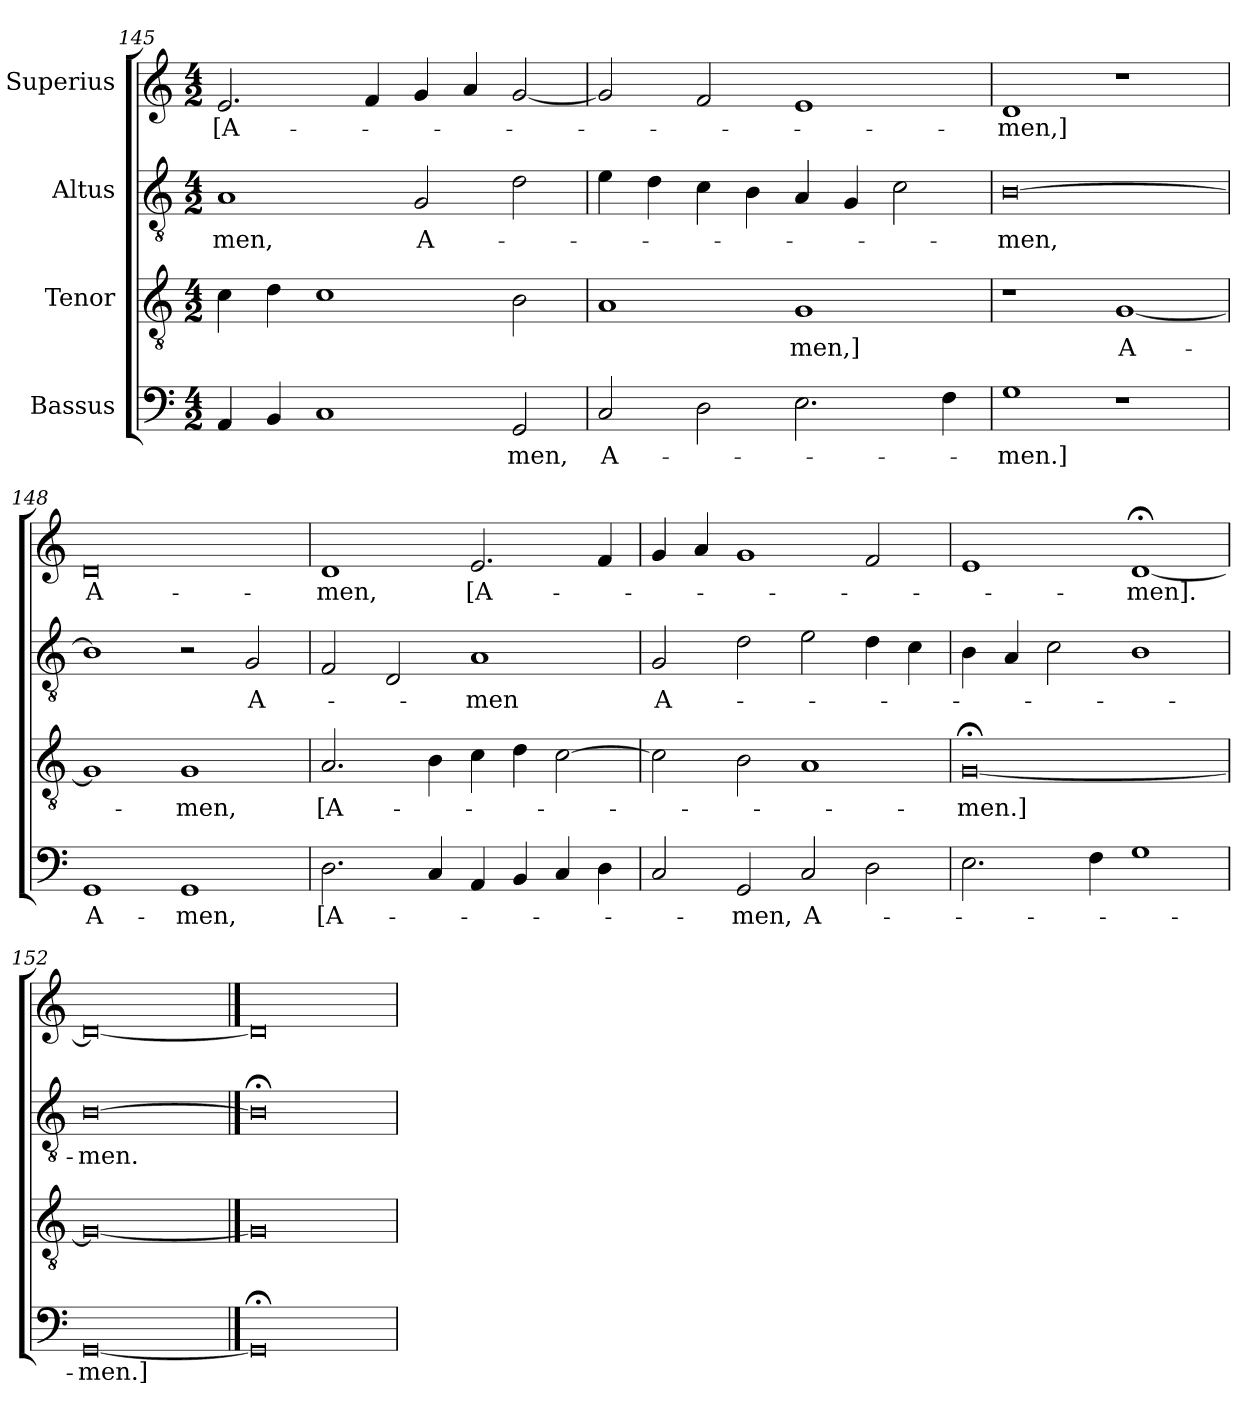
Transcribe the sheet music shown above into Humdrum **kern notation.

**kern	**text	**kern	**text	**kern	**text	**kern	**text
*part4	*part4	*part3	*part3	*part2	*part2	*part1	*part1
*staff4	*staff4	*staff3	*staff3	*staff2	*staff2	*staff1	*staff1
*I"Bassus	*	*I"Tenor	*	*I"Altus	*	*I"Superius	*
*clefF4	*	*clefGv2	*	*clefGv2	*	*clefG2	*
*k[]	*	*k[]	*	*k[]	*	*k[]	*
*M4/2	*	*M4/2	*	*M4/2	*	*M4/2	*
=145	=145	=145	=145	=145	=145	=145	=145
4AA/	.	4c\	.	1A/	-men,	2.e/	[A-
4BB/	.	4d\	.	.	.	.	.
1C/	.	1c\	.	.	.	.	.
.	.	.	.	.	.	4f/	.
.	.	.	.	2G/	A-	4g/	.
.	.	.	.	.	.	4a/	.
2GG/	-men,	2B\	.	2d\	.	[2g/	.
=146	=146	=146	=146	=146	=146	=146	=146
2C/	A-	1A/	.	4e\	.	2g/]	.
.	.	.	.	4d\	.	.	.
2D\	.	.	.	4c\	.	2f/	.
.	.	.	.	4B\	.	.	.
2.E\	.	1G/	-men,]	4A/	.	1e/	.
.	.	.	.	4G/	.	.	.
.	.	.	.	2c\	.	.	.
4F\	.	.	.	.	.	.	.
=147	=147	=147	=147	=147	=147	=147	=147
1G\	-men.]	1r	.	[0B\	-men,	1d/	-men,]
1r	.	[1G/	A-	.	.	1r	.
=148	=148	=148	=148	=148	=148	=148	=148
1GG/	A-	1G/]	.	1B\]	.	0d/	A-
1GG/	-men,	1G/	-men,	2r	.	.	.
.	.	.	.	2G/	A-	.	.
=149	=149	=149	=149	=149	=149	=149	=149
2.D\	[A-	2.A/	[A-	2F/	.	1d/	-men,
.	.	.	.	2D/	.	.	.
4C/	.	4B\	.	.	.	.	.
4AA/	.	4c\	.	1A/	-men	2.e/	[A-
4BB/	.	4d\	.	.	.	.	.
4C/	.	[2c\	.	.	.	.	.
4D\	.	.	.	.	.	4f/	.
=150	=150	=150	=150	=150	=150	=150	=150
2C/	.	2c\]	.	2G/	A-	4g/	.
.	.	.	.	.	.	4a/	.
2GG/	-men,	2B\	.	2d\	.	1g/	.
2C/	A-	1A/	.	2e\	.	.	.
2D\	.	.	.	4d\	.	2f/	.
.	.	.	.	4c\	.	.	.
=151	=151	=151	=151	=151	=151	=151	=151
2.E\	.	[0G;</	-men.]	4B\	.	1e/	.
.	.	.	.	4A/	.	.	.
.	.	.	.	2c\	.	.	.
4F\	.	.	.	.	.	.	.
1G\	.	.	.	1B\	.	[1d;</	-men].
=152	=152	=152	=152	=152	=152	=152	=152
[0GG/	-men.]	0G/_	.	[0B\	-men.	0d/_	.
==153	==153	==153	==153	==153	==153	==153	==153
0GG;</]	.	0G/]	.	0B;<\]	.	0d/]	.
=	=	=	=	=	=	=	=
*-	*-	*-	*-	*-	*-	*-	*-
